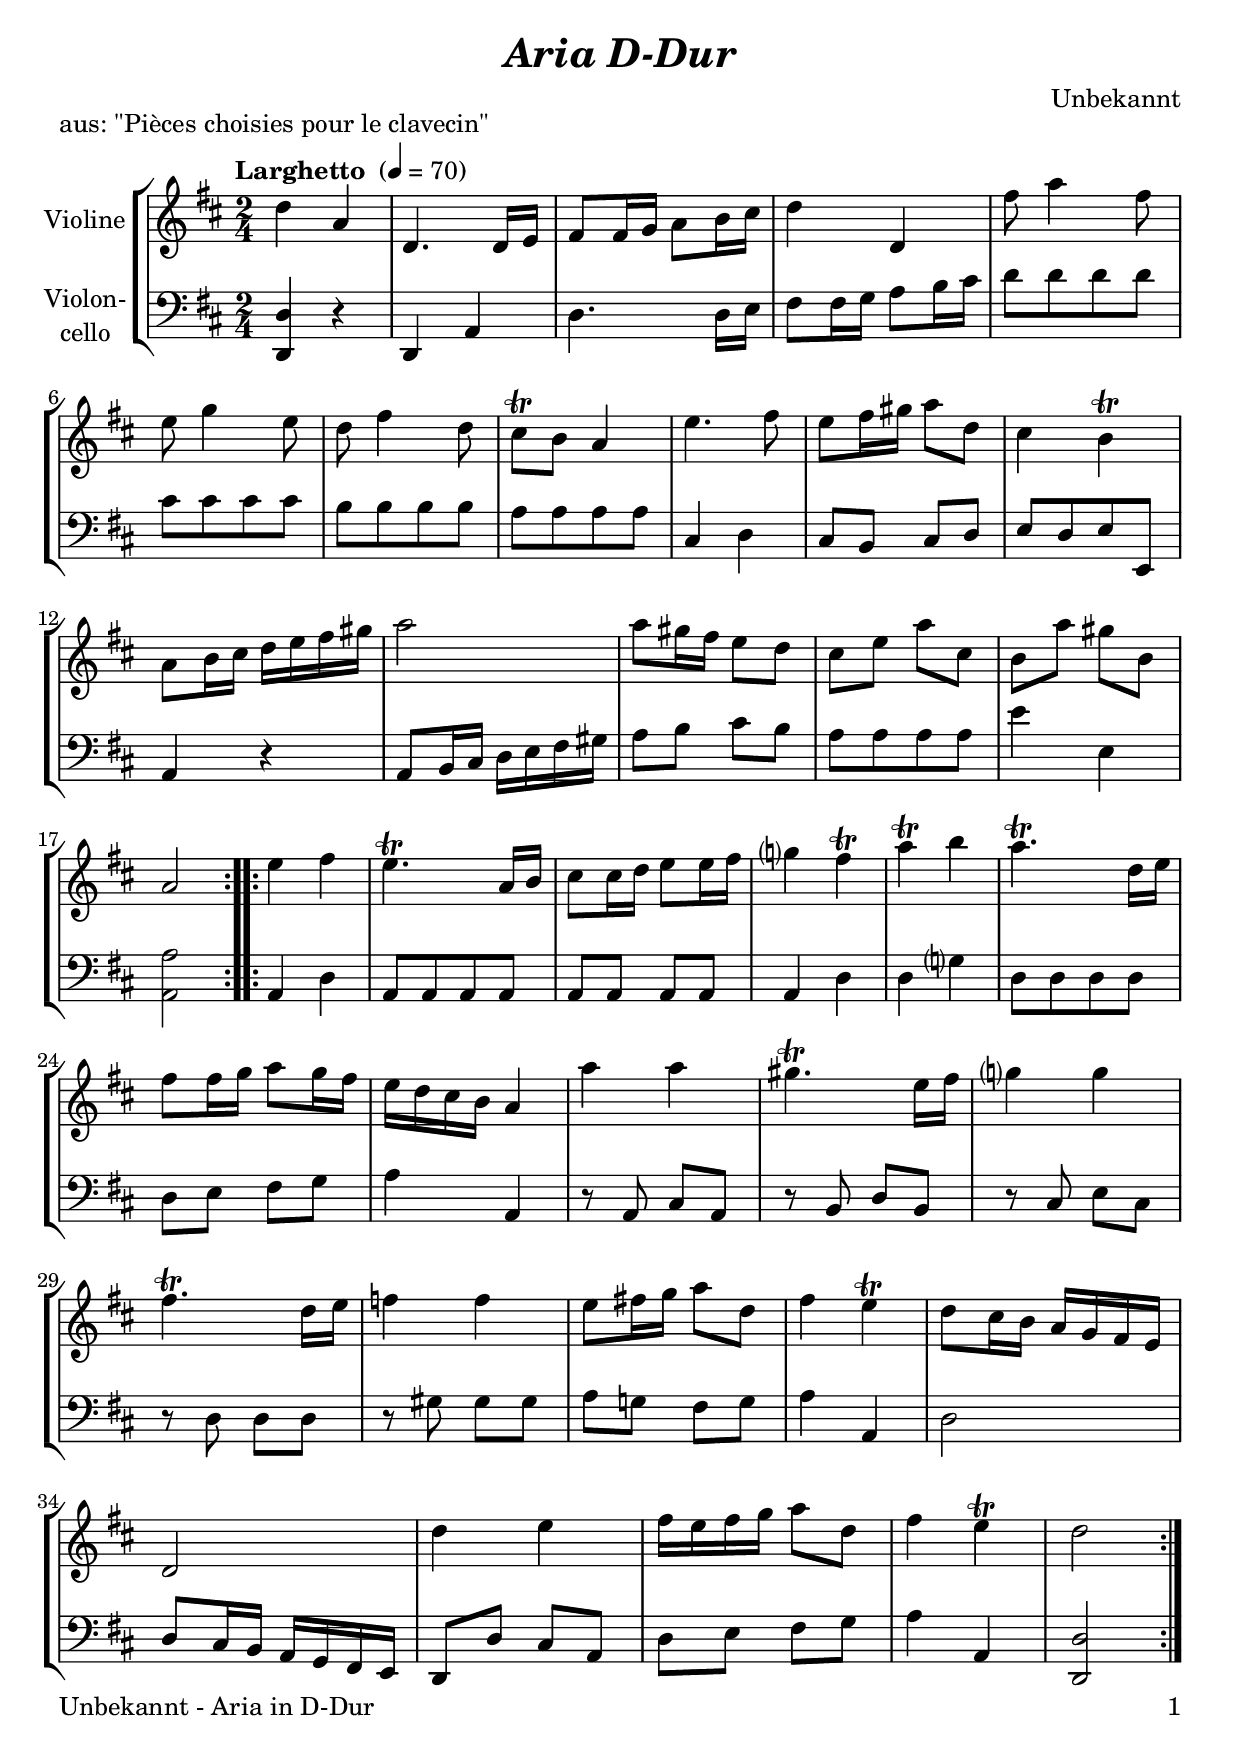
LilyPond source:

\version "2.20.2"
\include "deutsch.ly"

#(set-global-staff-size 22)

\header {
  title     = \markup \bold \italic "Aria D-Dur"
  composer  = "Unbekannt"
%  arranger  = ""
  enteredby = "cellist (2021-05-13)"
  piece     = "aus: \"Pièces choisies pour le clavecin\""
}

voiceconsts = {
 \key d \major
 \time 2/4
 \clef "treble"
 \numericTimeSignature
 \compressEmptyMeasures
% Set default beaming for all staves
%  \set Timing.beamExceptions = #'()
%  \set Timing.baseMoment     = #(ly:make-moment 1 4)
%  \set Timing.beatStructure  = #'(1 1 1)
  \tempo "Larghetto " 4=70
}

mivl = "violin"
mivc = "cello"

cresc = \markup \italic "cresc."
fmarc = \markup { \dynamic f \bold \italic " marcato" }

va = \relative c'' {
  \voiceconsts

  \repeat volta 2 {
    d4 a
    d,4. d16 e
    fis8 fis16 g a8 h16 cis
    d4 d,
    fis'8 a4 fis8
    e g4 e8
    d fis4 d8
    cis\trill h a4
    e'4. fis8
    e fis16 gis a8 d,

    cis4 h\trill
    a8 h16 cis d e fis gis
    a2
    a8 gis16 fis e8 d
    cis e a cis,
    h a' gis h,
    a2
  }

  \repeat volta 2 {
    e'4 fis
    e4.\trill a,16 h

    cis8 cis16 d e8 e16 fis
    g?4 fis\trill
    a\trill h
    a4.\trill d,16 e
    fis8 fis16 g a8 g16 fis
    e d cis h a4
    a' a
    gis4.\trill e16 fis
    g?4 g
    fis4.\trill d16 e

    f4 f
    e8 fis!16 g a8 d,
    fis4 e\trill
    d8 cis16 h a g fis e
    d2
    d'4 e
    fis16 e fis g a8 d,
    fis4 e\trill
    d2
  }
}

vb = \relative c, {
  \voiceconsts
  \clef "bass"
  
  \repeat volta 2 {
    <d d'>4 r
    d a'
    d4. d16 e
    fis8 fis16 g a8 h16 cis
    d8[ d d d]
    cis[ cis cis cis]
    h[ h h h]
    a[ a a a]
    cis,4 d
    cis8 h cis d

    e[ d e e,]
    a4 r
    a8 h16 cis d e fis gis
    a8 h cis h
    a[ a a a]
    e'4 e,
    <a, a'>2
  }

  \repeat volta 2 {
    a4 d
    a8[ a a a]

    a a a a
    a4 d
    d g?
    d8[ d d d]
    d8 e fis g
    a4 a,
    r8 a cis a
    r h d h
    r cis e cis
    r d d d

    r gis gis gis
    a g! fis g
    a4 a,
    d2
    d8 cis16 h a g fis e
    d8 d' cis a
    d e fis g
    a4 a,
    <d, d'>2
  }
}


music = \new StaffGroup <<
      \new Staff {
        \set Staff.midiInstrument = \mivl
        \set Staff.instrumentName = \markup \center-column { "Violine" }
        \transpose d d { \va }
      }

      \new Staff {
        \set Staff.midiInstrument = \mivc
        \set Staff.instrumentName = \markup \center-column { "Violon-" "cello" }
        \transpose d d { \vb }
      }      
>>

\book {
   \paper {
    print-page-number = ##t
    print-first-page-number = ##t
    ragged-last-bottom = ##f
    oddHeaderMarkup = \markup \null
    evenHeaderMarkup = \markup \null
    oddFooterMarkup = \markup {
      \fill-line {
        \on-the-fly #print-page-number-check-first
        "Unbekannt - Aria in D-Dur" \fromproperty #'page:page-number-string
      }
    }
    evenFooterMarkup = \oddFooterMarkup
  } \score {
    \music
    \layout {}
  }

  \score {
    \unfoldRepeats \music

    \midi {
      \context {
        \Score
      }
    }
  }
}
